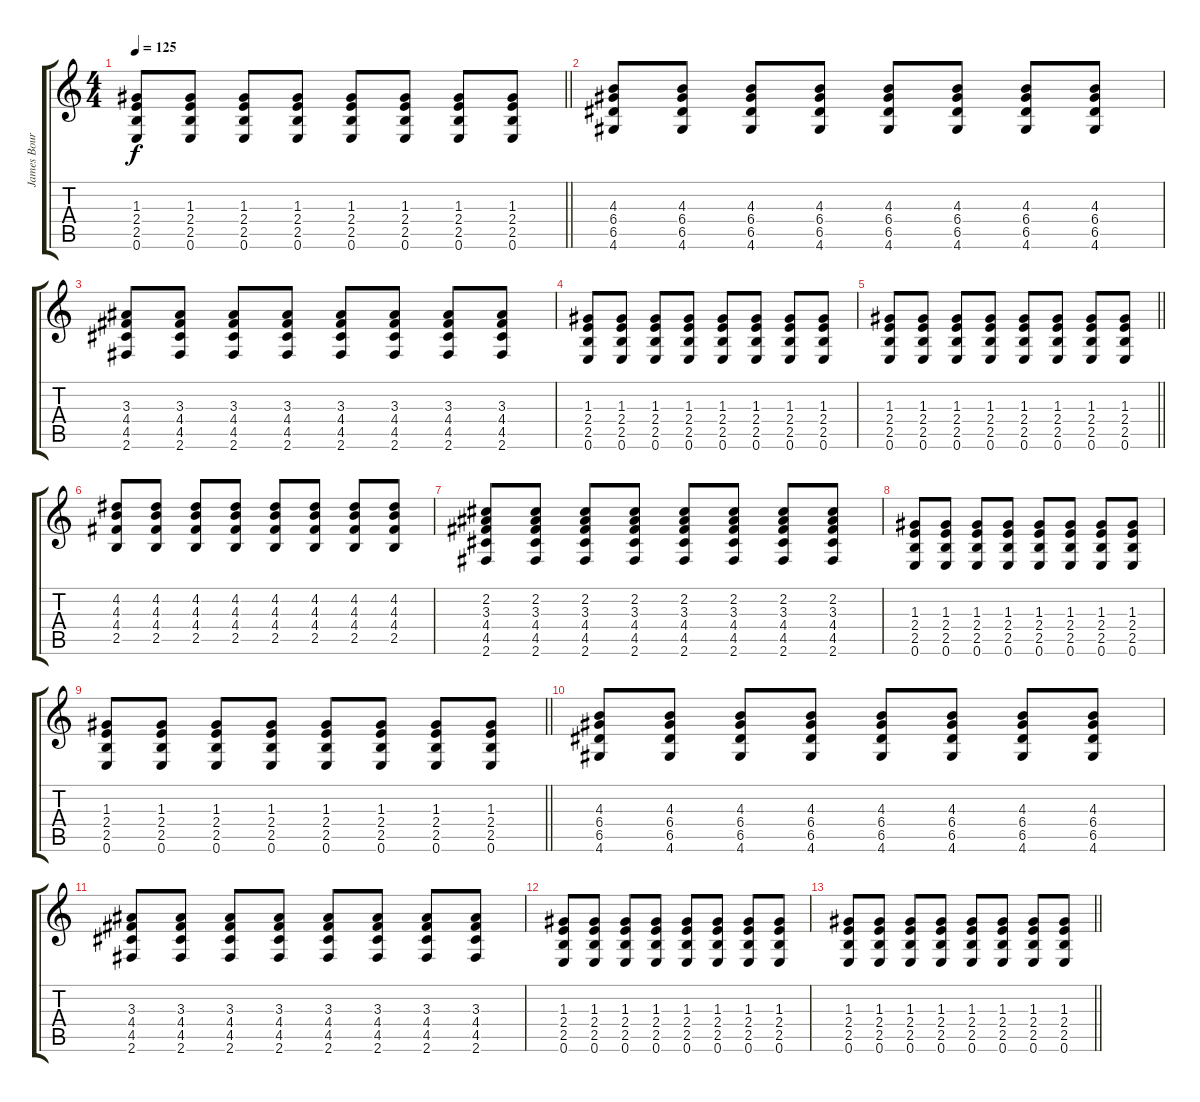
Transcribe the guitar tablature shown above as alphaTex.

\track ("James Bourne" "James Bour") {instrument acousticguitarsteel}
\staff {score tabs}
\tuning (E4 B3 G3 D3 A2 E2) {hide}
\ts (4 4)
\tempo 125
\clef g2
\barLineRight lightlight
\ks c
(1.3 2.4 2.5 0.6).8{dy f} (1.3 2.4 2.5 0.6).8 (1.3 2.4 2.5 0.6).8 (1.3 2.4 2.5 0.6).8 (1.3 2.4 2.5 0.6).8 (1.3 2.4 2.5 0.6).8 (1.3 2.4 2.5 0.6).8 (1.3 2.4 2.5 0.6).8 |
(4.3 6.4 6.5 4.6).8 (4.3 6.4 6.5 4.6).8 (4.3 6.4 6.5 4.6).8 (4.3 6.4 6.5 4.6).8 (4.3 6.4 6.5 4.6).8 (4.3 6.4 6.5 4.6).8 (4.3 6.4 6.5 4.6).8 (4.3 6.4 6.5 4.6).8 |
(3.3 4.4 4.5 2.6).8 (3.3 4.4 4.5 2.6).8 (3.3 4.4 4.5 2.6).8 (3.3 4.4 4.5 2.6).8 (3.3 4.4 4.5 2.6).8 (3.3 4.4 4.5 2.6).8 (3.3 4.4 4.5 2.6).8 (3.3 4.4 4.5 2.6).8 |
(1.3 2.4 2.5 0.6).8 (1.3 2.4 2.5 0.6).8 (1.3 2.4 2.5 0.6).8 (1.3 2.4 2.5 0.6).8 (1.3 2.4 2.5 0.6).8 (1.3 2.4 2.5 0.6).8 (1.3 2.4 2.5 0.6).8 (1.3 2.4 2.5 0.6).8 |
\barLineRight lightlight
(1.3 2.4 2.5 0.6).8 (1.3 2.4 2.5 0.6).8 (1.3 2.4 2.5 0.6).8 (1.3 2.4 2.5 0.6).8 (1.3 2.4 2.5 0.6).8 (1.3 2.4 2.5 0.6).8 (1.3 2.4 2.5 0.6).8 (1.3 2.4 2.5 0.6).8 |
(4.2 4.3 4.4 2.5).8 (4.2 4.3 4.4 2.5).8 (4.2 4.3 4.4 2.5).8 (4.2 4.3 4.4 2.5).8 (4.2 4.3 4.4 2.5).8 (4.2 4.3 4.4 2.5).8 (4.2 4.3 4.4 2.5).8 (4.2 4.3 4.4 2.5).8 |
(2.2 3.3 4.4 4.5 2.6).8 (2.2 3.3 4.4 4.5 2.6).8 (2.2 3.3 4.4 4.5 2.6).8 (2.2 3.3 4.4 4.5 2.6).8 (2.2 3.3 4.4 4.5 2.6).8 (2.2 3.3 4.4 4.5 2.6).8 (2.2 3.3 4.4 4.5 2.6).8 (2.2 3.3 4.4 4.5 2.6).8 |
(1.3 2.4 2.5 0.6).8 (1.3 2.4 2.5 0.6).8 (1.3 2.4 2.5 0.6).8 (1.3 2.4 2.5 0.6).8 (1.3 2.4 2.5 0.6).8 (1.3 2.4 2.5 0.6).8 (1.3 2.4 2.5 0.6).8 (1.3 2.4 2.5 0.6).8 |
\barLineRight lightlight
(1.3 2.4 2.5 0.6).8 (1.3 2.4 2.5 0.6).8 (1.3 2.4 2.5 0.6).8 (1.3 2.4 2.5 0.6).8 (1.3 2.4 2.5 0.6).8 (1.3 2.4 2.5 0.6).8 (1.3 2.4 2.5 0.6).8 (1.3 2.4 2.5 0.6).8 |
(4.3 6.4 6.5 4.6).8 (4.3 6.4 6.5 4.6).8 (4.3 6.4 6.5 4.6).8 (4.3 6.4 6.5 4.6).8 (4.3 6.4 6.5 4.6).8 (4.3 6.4 6.5 4.6).8 (4.3 6.4 6.5 4.6).8 (4.3 6.4 6.5 4.6).8 |
(3.3 4.4 4.5 2.6).8 (3.3 4.4 4.5 2.6).8 (3.3 4.4 4.5 2.6).8 (3.3 4.4 4.5 2.6).8 (3.3 4.4 4.5 2.6).8 (3.3 4.4 4.5 2.6).8 (3.3 4.4 4.5 2.6).8 (3.3 4.4 4.5 2.6).8 |
(1.3 2.4 2.5 0.6).8 (1.3 2.4 2.5 0.6).8 (1.3 2.4 2.5 0.6).8 (1.3 2.4 2.5 0.6).8 (1.3 2.4 2.5 0.6).8 (1.3 2.4 2.5 0.6).8 (1.3 2.4 2.5 0.6).8 (1.3 2.4 2.5 0.6).8 |
\barLineRight lightlight
(1.3 2.4 2.5 0.6).8 (1.3 2.4 2.5 0.6).8 (1.3 2.4 2.5 0.6).8 (1.3 2.4 2.5 0.6).8 (1.3 2.4 2.5 0.6).8 (1.3 2.4 2.5 0.6).8 (1.3 2.4 2.5 0.6).8 (1.3 2.4 2.5 0.6).8
